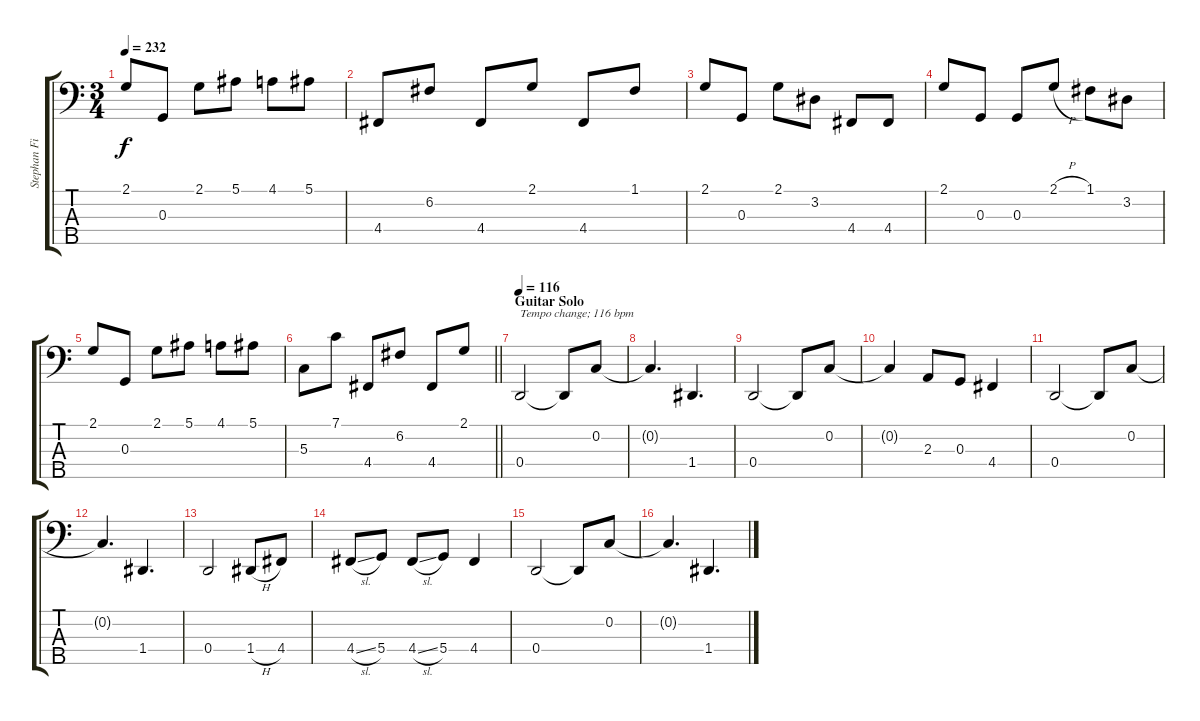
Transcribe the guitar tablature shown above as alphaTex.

\track ("Stephan Fimmers" "Stephan Fi") {instrument electricbassfinger}
\staff {score tabs}
\tuning (F2 C2 G1 D1 A0) {hide}
\ts (3 4)
\tempo 232
\clef f4
\ks c
2.1.8{dy f} 0.3.8 2.1.8 5.1.8 4.1.8 5.1.8 |
4.4.8 6.2.8 4.4.8 2.1.8 4.4.8 1.1.8 |
2.1.8 0.3.8 2.1.8 3.2.8 4.4.8 4.4.8 |
2.1.8 0.3.8 0.3.8 2.1{h}.8 1.1.8 3.2.8 |
2.1.8 0.3.8 2.1.8 5.1.8 4.1.8 5.1.8 |
\barLineRight lightlight
5.3.8 7.1.8 4.4.8 6.2.8 4.4.8 2.1.8 |
\section ("" "Guitar Solo")
\tempo 116
0.4.2{txt "Tempo change; 116 bpm"} 0.4{t}.8 0.2.8 |
0.2{t}.4{d} 1.4.4{d} |
0.4.2 0.4{t}.8 0.2.8 |
0.2{t}.4 2.3.8 0.3.8 4.4.4 |
0.4.2 0.4{t}.8 0.2.8 |
0.2{t}.4{d} 1.4.4{d} |
0.4.2 1.4{h}.8 4.4.8 |
4.4{sl}.8 5.4.8 4.4{sl}.8 5.4.8 4.4.4 |
0.4.2 0.4{t}.8 0.2.8 |
0.2{t}.4{d} 1.4.4{d}
